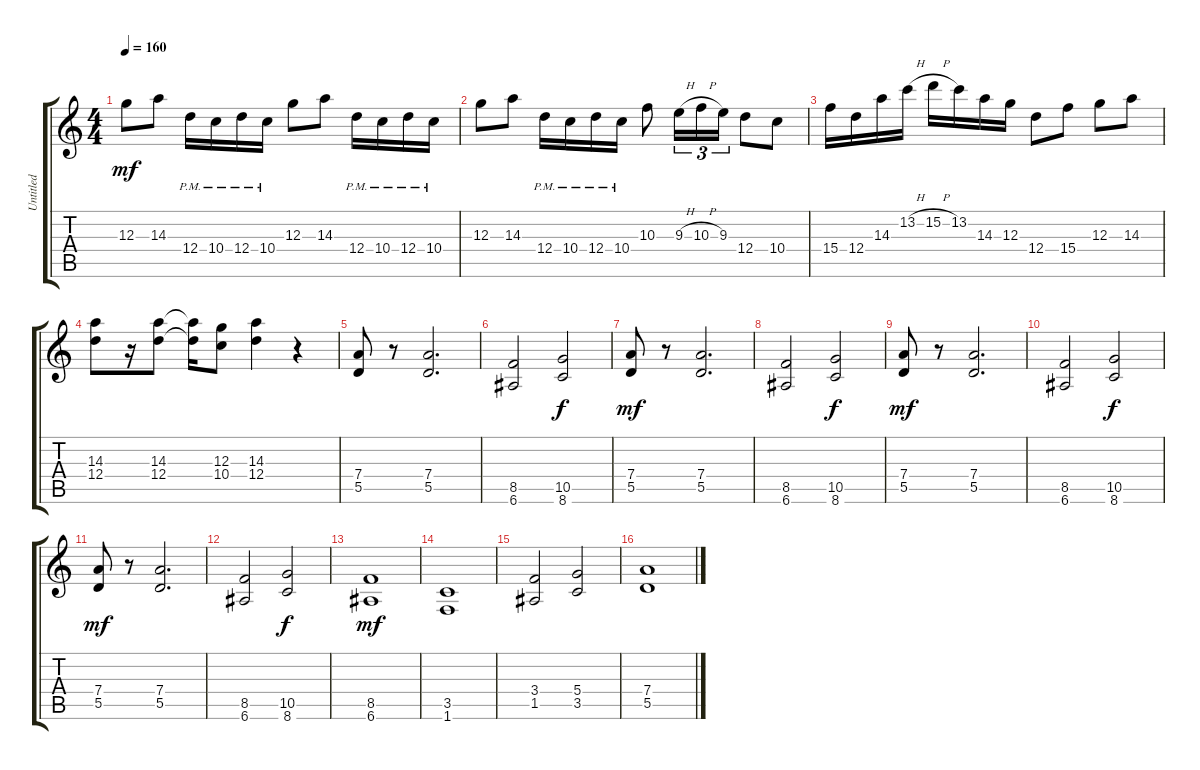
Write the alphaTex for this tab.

\track ("Untitled" "Untitled") {instrument distortionguitar}
\staff {score tabs}
\tuning (E4 B3 G3 D3 A2 E2) {hide}
\ts (4 4)
\tempo 160
\clef g2
\ks c
12.3.8{dy mf} 14.3.8 12.4{pm}.16 10.4{pm}.16 12.4{pm}.16 10.4{pm}.16 12.3.8 14.3.8 12.4{pm}.16 10.4{pm}.16 12.4{pm}.16 10.4{pm}.16 |
12.3.8 14.3.8 12.4{pm}.16 10.4{pm}.16 12.4{pm}.16 10.4{pm}.16 10.3.8 9.3{h}.16{tu (3 2)} 10.3{h}.16{tu (3 2)} 9.3.16{tu (3 2)} 12.4.8 10.4.8 |
15.4.16 12.4.16 14.3.16 13.2{h}.16 15.2{h}.16 13.2.16 14.3.16 12.3.16 12.4.8 15.4.8 12.3.8 14.3.8 |
(14.3 12.4).8 r.16 (14.3 12.4).8 (14.3{t} 12.4{t}).16 (12.3 10.4).8 (14.3 12.4).4 r.4 |
(7.4 5.5).8 r.8 (7.4 5.5).2{d} |
(8.5 6.6).2 (10.5 8.6).2{dy f} |
(7.4 5.5).8{dy mf} r.8 (7.4 5.5).2{d} |
(8.5 6.6).2 (10.5 8.6).2{dy f} |
(7.4 5.5).8{dy mf} r.8 (7.4 5.5).2{d} |
(8.5 6.6).2 (10.5 8.6).2{dy f} |
(7.4 5.5).8{dy mf} r.8 (7.4 5.5).2{d} |
(8.5 6.6).2 (10.5 8.6).2{dy f} |
(8.5 6.6).1{dy mf} |
(3.5 1.6).1 |
(3.4 1.5).2 (5.4 3.5).2 |
(7.4 5.5).1
